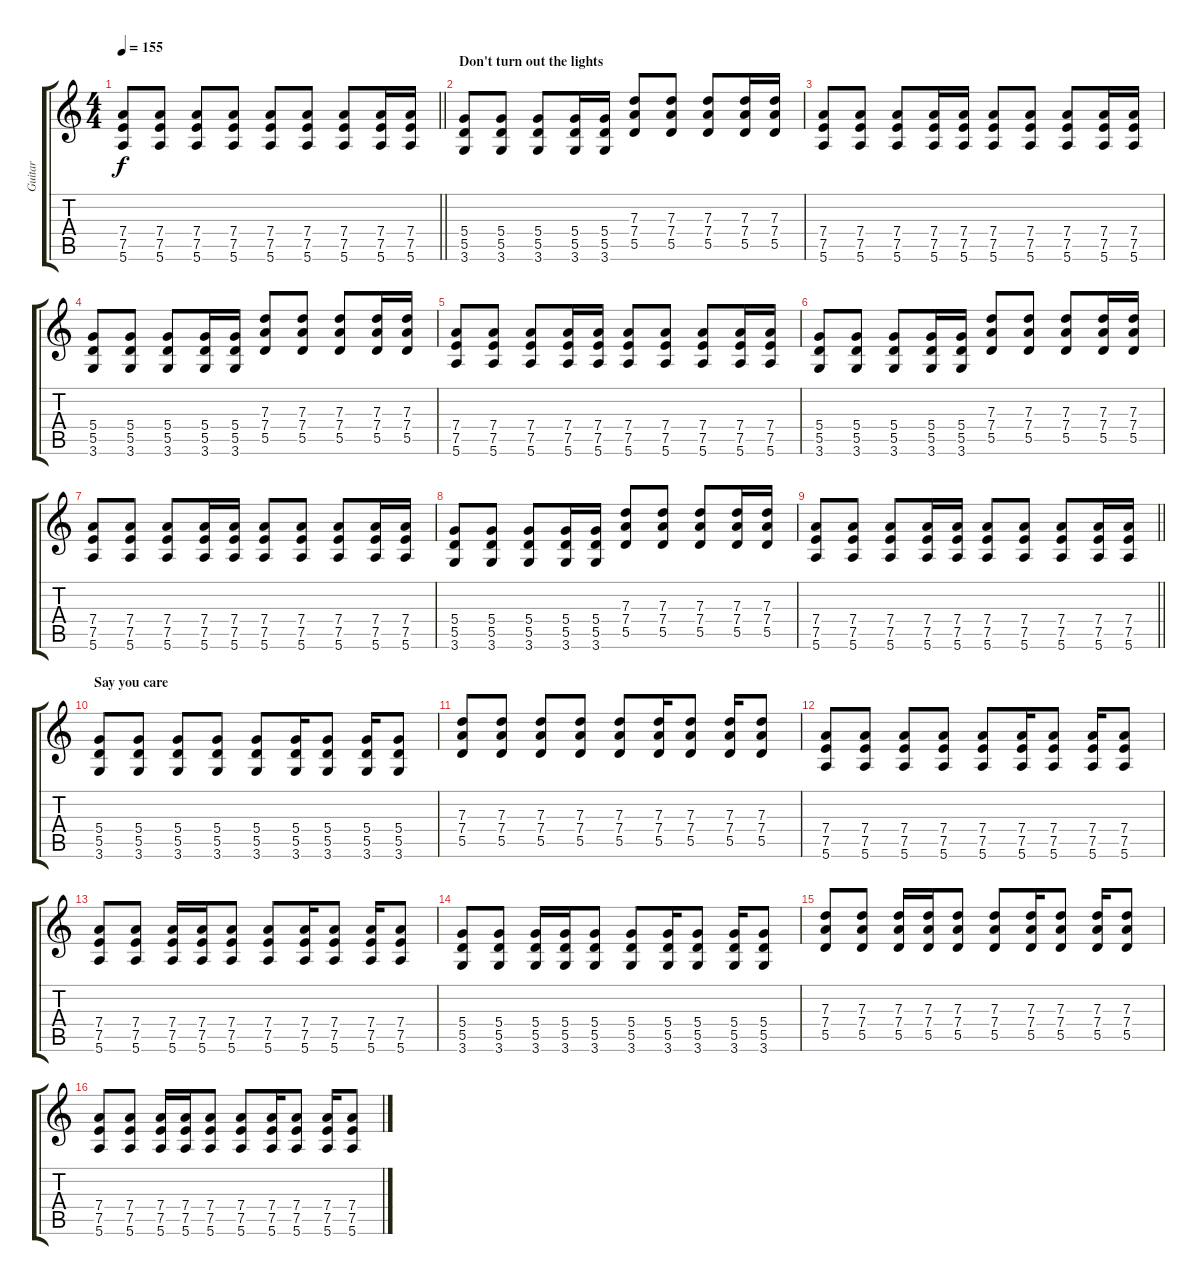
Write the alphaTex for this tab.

\track ("Guitar" "Guitar") {instrument overdrivenguitar}
\staff {score tabs}
\tuning (E4 B3 G3 D3 A2 E2) {hide}
\ts (4 4)
\tempo 155
\clef g2
\barLineRight lightlight
\ks c
(7.4 7.5 5.6).8{dy f} (7.4 7.5 5.6).8 (7.4 7.5 5.6).8 (7.4 7.5 5.6).8 (7.4 7.5 5.6).8 (7.4 7.5 5.6).8 (7.4 7.5 5.6).8 (7.4 7.5 5.6).16 (7.4 7.5 5.6).16 |
\section ("" "Don't turn out the lights")
(5.4 5.5 3.6).8 (5.4 5.5 3.6).8 (5.4 5.5 3.6).8 (5.4 5.5 3.6).16 (5.4 5.5 3.6).16 (7.3 7.4 5.5).8 (7.3 7.4 5.5).8 (7.3 7.4 5.5).8 (7.3 7.4 5.5).16 (7.3 7.4 5.5).16 |
(7.4 7.5 5.6).8 (7.4 7.5 5.6).8 (7.4 7.5 5.6).8 (7.4 7.5 5.6).16 (7.4 7.5 5.6).16 (7.4 7.5 5.6).8 (7.4 7.5 5.6).8 (7.4 7.5 5.6).8 (7.4 7.5 5.6).16 (7.4 7.5 5.6).16 |
(5.4 5.5 3.6).8 (5.4 5.5 3.6).8 (5.4 5.5 3.6).8 (5.4 5.5 3.6).16 (5.4 5.5 3.6).16 (7.3 7.4 5.5).8 (7.3 7.4 5.5).8 (7.3 7.4 5.5).8 (7.3 7.4 5.5).16 (7.3 7.4 5.5).16 |
(7.4 7.5 5.6).8 (7.4 7.5 5.6).8 (7.4 7.5 5.6).8 (7.4 7.5 5.6).16 (7.4 7.5 5.6).16 (7.4 7.5 5.6).8 (7.4 7.5 5.6).8 (7.4 7.5 5.6).8 (7.4 7.5 5.6).16 (7.4 7.5 5.6).16 |
(5.4 5.5 3.6).8 (5.4 5.5 3.6).8 (5.4 5.5 3.6).8 (5.4 5.5 3.6).16 (5.4 5.5 3.6).16 (7.3 7.4 5.5).8 (7.3 7.4 5.5).8 (7.3 7.4 5.5).8 (7.3 7.4 5.5).16 (7.3 7.4 5.5).16 |
(7.4 7.5 5.6).8 (7.4 7.5 5.6).8 (7.4 7.5 5.6).8 (7.4 7.5 5.6).16 (7.4 7.5 5.6).16 (7.4 7.5 5.6).8 (7.4 7.5 5.6).8 (7.4 7.5 5.6).8 (7.4 7.5 5.6).16 (7.4 7.5 5.6).16 |
(5.4 5.5 3.6).8 (5.4 5.5 3.6).8 (5.4 5.5 3.6).8 (5.4 5.5 3.6).16 (5.4 5.5 3.6).16 (7.3 7.4 5.5).8 (7.3 7.4 5.5).8 (7.3 7.4 5.5).8 (7.3 7.4 5.5).16 (7.3 7.4 5.5).16 |
\barLineRight lightlight
(7.4 7.5 5.6).8 (7.4 7.5 5.6).8 (7.4 7.5 5.6).8 (7.4 7.5 5.6).16 (7.4 7.5 5.6).16 (7.4 7.5 5.6).8 (7.4 7.5 5.6).8 (7.4 7.5 5.6).8 (7.4 7.5 5.6).16 (7.4 7.5 5.6).16 |
\section ("" "Say you care")
(5.4 5.5 3.6).8 (5.4 5.5 3.6).8 (5.4 5.5 3.6).8 (5.4 5.5 3.6).8 (5.4 5.5 3.6).8 (5.4 5.5 3.6).16 (5.4 5.5 3.6).8 (5.4 5.5 3.6).16 (5.4 5.5 3.6).8 |
(7.3 7.4 5.5).8 (7.3 7.4 5.5).8 (7.3 7.4 5.5).8 (7.3 7.4 5.5).8 (7.3 7.4 5.5).8 (7.3 7.4 5.5).16 (7.3 7.4 5.5).8 (7.3 7.4 5.5).16 (7.3 7.4 5.5).8 |
(7.4 7.5 5.6).8 (7.4 7.5 5.6).8 (7.4 7.5 5.6).8 (7.4 7.5 5.6).8 (7.4 7.5 5.6).8 (7.4 7.5 5.6).16 (7.4 7.5 5.6).8 (7.4 7.5 5.6).16 (7.4 7.5 5.6).8 |
(7.4 7.5 5.6).8 (7.4 7.5 5.6).8 (7.4 7.5 5.6).16 (7.4 7.5 5.6).16 (7.4 7.5 5.6).8 (7.4 7.5 5.6).8 (7.4 7.5 5.6).16 (7.4 7.5 5.6).8 (7.4 7.5 5.6).16 (7.4 7.5 5.6).8 |
(5.4 5.5 3.6).8 (5.4 5.5 3.6).8 (5.4 5.5 3.6).16 (5.4 5.5 3.6).16 (5.4 5.5 3.6).8 (5.4 5.5 3.6).8 (5.4 5.5 3.6).16 (5.4 5.5 3.6).8 (5.4 5.5 3.6).16 (5.4 5.5 3.6).8 |
(7.3 7.4 5.5).8 (7.3 7.4 5.5).8 (7.3 7.4 5.5).16 (7.3 7.4 5.5).16 (7.3 7.4 5.5).8 (7.3 7.4 5.5).8 (7.3 7.4 5.5).16 (7.3 7.4 5.5).8 (7.3 7.4 5.5).16 (7.3 7.4 5.5).8 |
(7.4 7.5 5.6).8 (7.4 7.5 5.6).8 (7.4 7.5 5.6).16 (7.4 7.5 5.6).16 (7.4 7.5 5.6).8 (7.4 7.5 5.6).8 (7.4 7.5 5.6).16 (7.4 7.5 5.6).8 (7.4 7.5 5.6).16 (7.4 7.5 5.6).8
